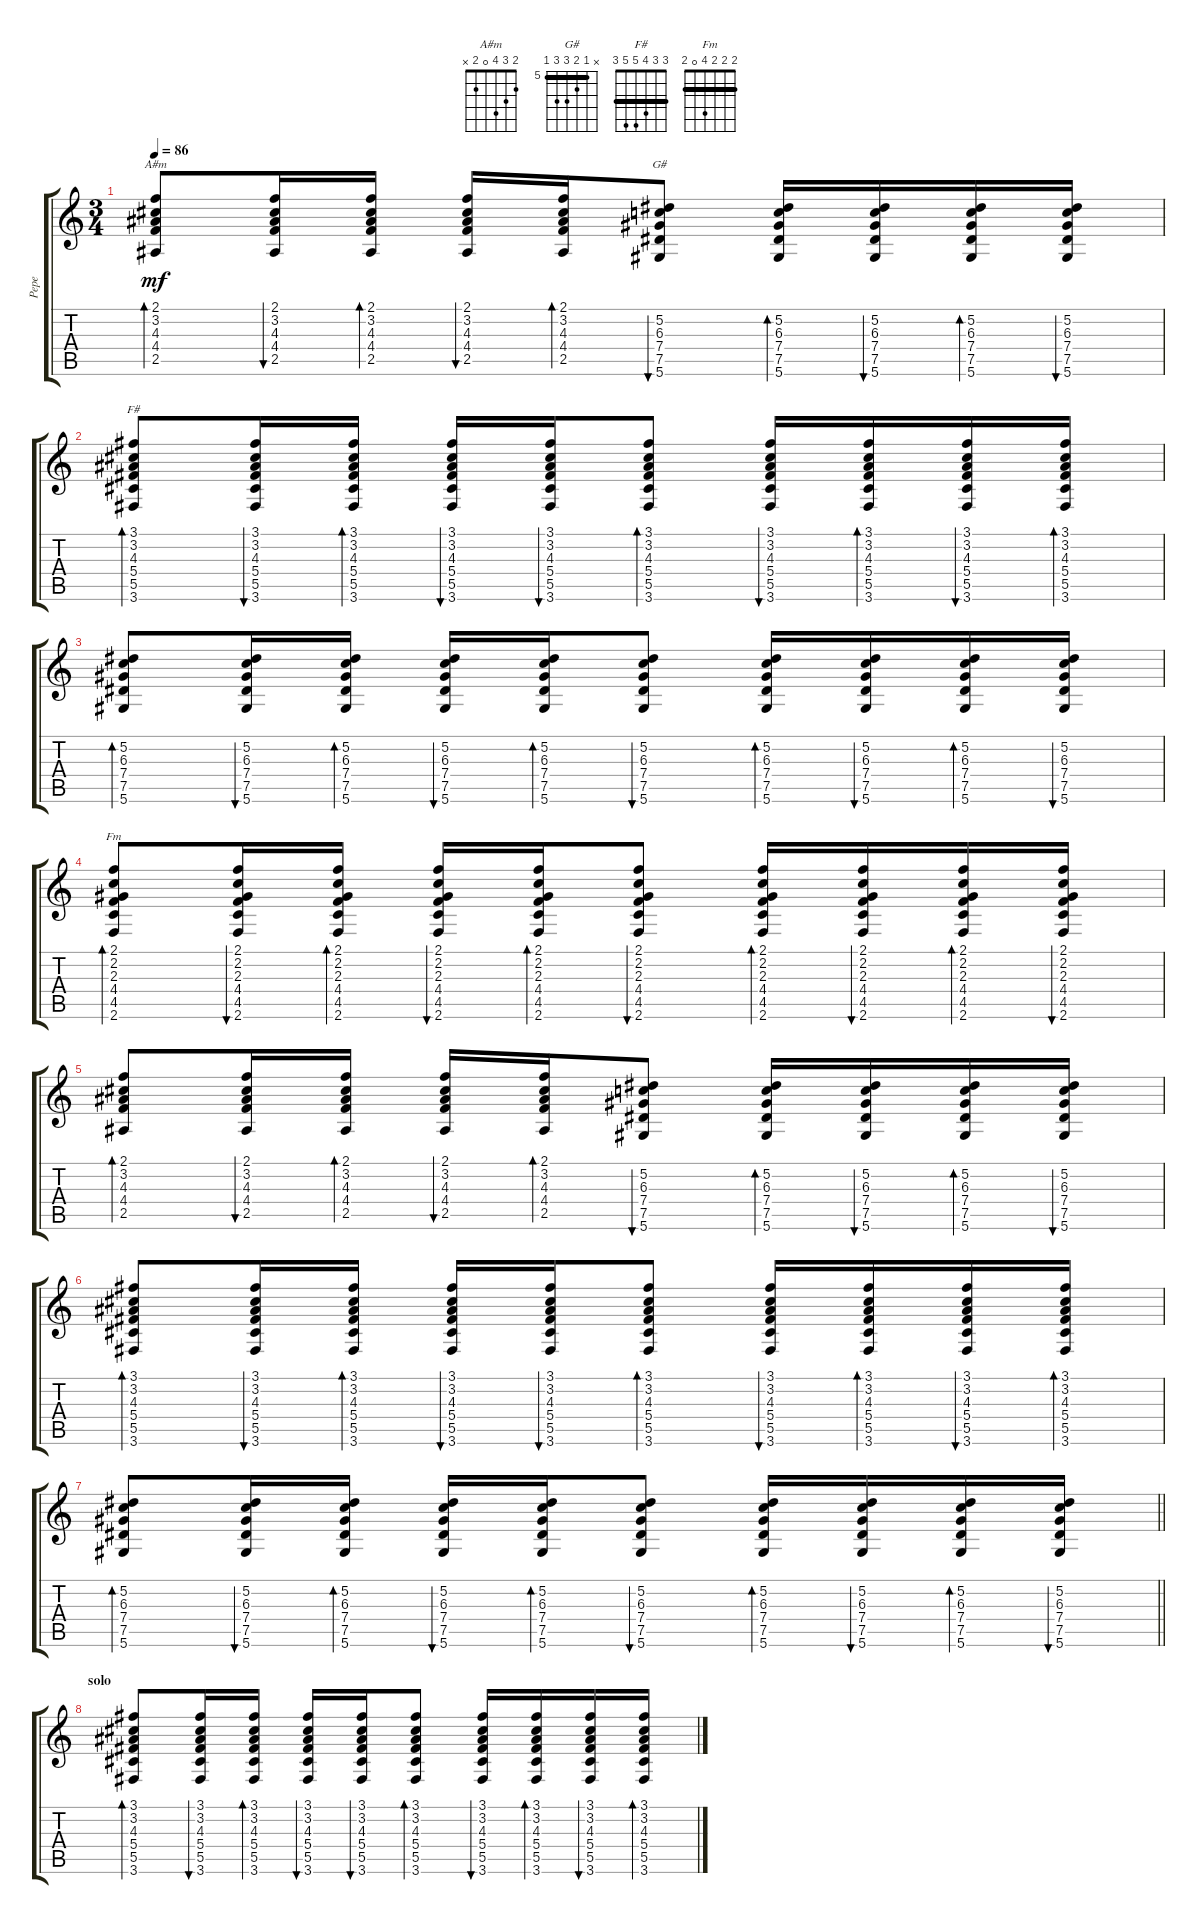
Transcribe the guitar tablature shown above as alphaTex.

\track ("Pepe" "Pepe") {instrument acousticguitarsteel}
\staff {score tabs}
\tuning (Eb4 Bb3 Gb3 Db3 Ab2 Eb2) {hide}
\chord ("A#m" 2 3 4 0 2 x)
\chord ("G#" x 5 6 7 7 5) {firstfret 5 barre 5}
\chord ("F#" 3 3 4 5 5 3) {barre 3}
\chord ("Fm" 2 2 2 4 0 2) {barre 2}
\ts (3 4)
\tempo 86
\clef g2
\ks c
(2.1 3.2 4.3 4.4 2.5).8{bd 30 ch "A#m" dy mf} (2.1 3.2 4.3 4.4 2.5).16{bu 30} (2.1 3.2 4.3 4.4 2.5).16{bd 30} (2.1 3.2 4.3 4.4 2.5).16{bu 30} (2.1 3.2 4.3 4.4 2.5).16{bd 30} (5.2 6.3 7.4 7.5 5.6).8{bu 30 ch "G#"} (5.2 6.3 7.4 7.5 5.6).16{bd 30} (5.2 6.3 7.4 7.5 5.6).16{bu 30} (5.2 6.3 7.4 7.5 5.6).16{bd 30} (5.2 6.3 7.4 7.5 5.6).16{bu 30} |
(3.1 3.2 4.3 5.4 5.5 3.6).8{bd 30 ch "F#"} (3.1 3.2 4.3 5.4 5.5 3.6).16{bu 30} (3.1 3.2 4.3 5.4 5.5 3.6).16{bd 30} (3.1 3.2 4.3 5.4 5.5 3.6).16{bu 30} (3.1 3.2 4.3 5.4 5.5 3.6).16{bu 30} (3.1 3.2 4.3 5.4 5.5 3.6).8{bd 30} (3.1 3.2 4.3 5.4 5.5 3.6).16{bu 30} (3.1 3.2 4.3 5.4 5.5 3.6).16{bd 30} (3.1 3.2 4.3 5.4 5.5 3.6).16{bu 30} (3.1 3.2 4.3 5.4 5.5 3.6).16{bd 30} |
(5.2 6.3 7.4 7.5 5.6).8{bd 30} (5.2 6.3 7.4 7.5 5.6).16{bu 30} (5.2 6.3 7.4 7.5 5.6).16{bd 30} (5.2 6.3 7.4 7.5 5.6).16{bu 30} (5.2 6.3 7.4 7.5 5.6).16{bd 30} (5.2 6.3 7.4 7.5 5.6).8{bu 30} (5.2 6.3 7.4 7.5 5.6).16{bd 30} (5.2 6.3 7.4 7.5 5.6).16{bu 30} (5.2 6.3 7.4 7.5 5.6).16{bd 30} (5.2 6.3 7.4 7.5 5.6).16{bu 30} |
(2.1 2.2 2.3 4.4 4.5 2.6).8{bd 30 ch "Fm"} (2.1 2.2 2.3 4.4 4.5 2.6).16{bu 30} (2.1 2.2 2.3 4.4 4.5 2.6).16{bd 30} (2.1 2.2 2.3 4.4 4.5 2.6).16{bu 30} (2.1 2.2 2.3 4.4 4.5 2.6).16{bd 30} (2.1 2.2 2.3 4.4 4.5 2.6).8{bu 30} (2.1 2.2 2.3 4.4 4.5 2.6).16{bd 30} (2.1 2.2 2.3 4.4 4.5 2.6).16{bu 30} (2.1 2.2 2.3 4.4 4.5 2.6).16{bd 30} (2.1 2.2 2.3 4.4 4.5 2.6).16{bu 30} |
(2.1 3.2 4.3 4.4 2.5).8{bd 30} (2.1 3.2 4.3 4.4 2.5).16{bu 30} (2.1 3.2 4.3 4.4 2.5).16{bd 30} (2.1 3.2 4.3 4.4 2.5).16{bu 30} (2.1 3.2 4.3 4.4 2.5).16{bd 30} (5.2 6.3 7.4 7.5 5.6).8{bu 30} (5.2 6.3 7.4 7.5 5.6).16{bd 30} (5.2 6.3 7.4 7.5 5.6).16{bu 30} (5.2 6.3 7.4 7.5 5.6).16{bd 30} (5.2 6.3 7.4 7.5 5.6).16{bu 30} |
(3.1 3.2 4.3 5.4 5.5 3.6).8{bd 30} (3.1 3.2 4.3 5.4 5.5 3.6).16{bu 30} (3.1 3.2 4.3 5.4 5.5 3.6).16{bd 30} (3.1 3.2 4.3 5.4 5.5 3.6).16{bu 30} (3.1 3.2 4.3 5.4 5.5 3.6).16{bu 30} (3.1 3.2 4.3 5.4 5.5 3.6).8{bd 30} (3.1 3.2 4.3 5.4 5.5 3.6).16{bu 30} (3.1 3.2 4.3 5.4 5.5 3.6).16{bd 30} (3.1 3.2 4.3 5.4 5.5 3.6).16{bu 30} (3.1 3.2 4.3 5.4 5.5 3.6).16{bd 30} |
\barLineRight lightlight
(5.2 6.3 7.4 7.5 5.6).8{bd 30} (5.2 6.3 7.4 7.5 5.6).16{bu 30} (5.2 6.3 7.4 7.5 5.6).16{bd 30} (5.2 6.3 7.4 7.5 5.6).16{bu 30} (5.2 6.3 7.4 7.5 5.6).16{bd 30} (5.2 6.3 7.4 7.5 5.6).8{bu 30} (5.2 6.3 7.4 7.5 5.6).16{bd 30} (5.2 6.3 7.4 7.5 5.6).16{bu 30} (5.2 6.3 7.4 7.5 5.6).16{bd 30} (5.2 6.3 7.4 7.5 5.6).16{bu 30} |
\section ("" "solo")
(3.1 3.2 4.3 5.4 5.5 3.6).8{bd 30} (3.1 3.2 4.3 5.4 5.5 3.6).16{bu 30} (3.1 3.2 4.3 5.4 5.5 3.6).16{bd 30} (3.1 3.2 4.3 5.4 5.5 3.6).16{bu 30} (3.1 3.2 4.3 5.4 5.5 3.6).16{bu 30} (3.1 3.2 4.3 5.4 5.5 3.6).8{bd 30} (3.1 3.2 4.3 5.4 5.5 3.6).16{bu 30} (3.1 3.2 4.3 5.4 5.5 3.6).16{bd 30} (3.1 3.2 4.3 5.4 5.5 3.6).16{bu 30} (3.1 3.2 4.3 5.4 5.5 3.6).16{bd 30}
